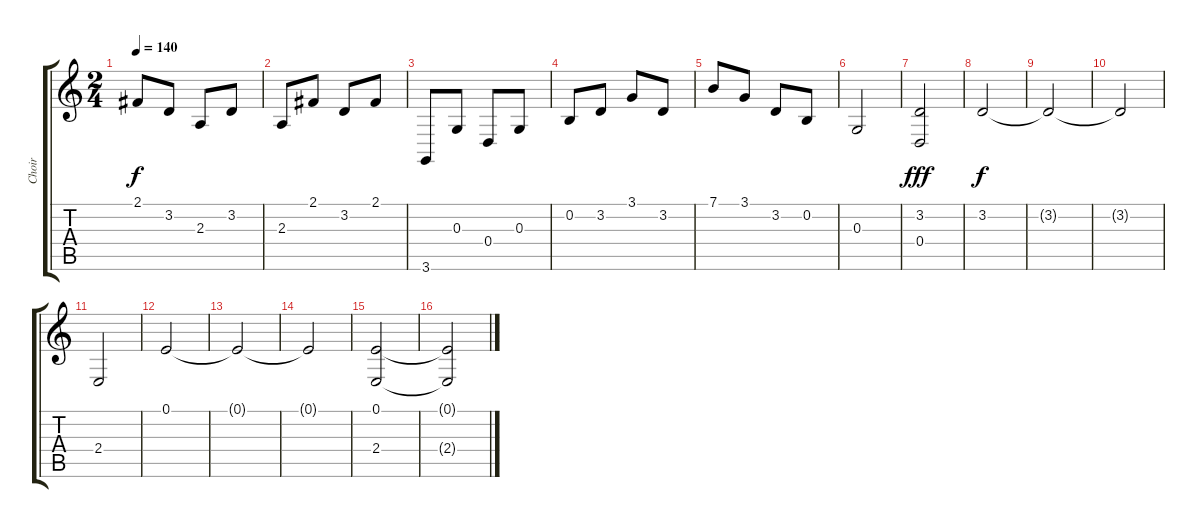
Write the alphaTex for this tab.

\track ("Choir" "Choir") {instrument choiraahs}
\staff {score tabs}
\tuning (E4 B3 G3 D3 A2 E2) {hide}
\ts (2 4)
\tempo 140
\clef g2
\ks c
2.1.8{dy f} 3.2.8 2.3.8 3.2.8 |
2.3.8 2.1.8 3.2.8 2.1.8 |
3.6.8 0.3.8 0.4.8 0.3.8 |
0.2.8 3.2.8 3.1.8 3.2.8 |
7.1.8 3.1.8 3.2.8 0.2.8 |
0.3.2 |
(3.2 0.4).2{dy fff} |
3.2.2{dy f} |
3.2{t}.2 |
3.2{t}.2 |
2.4.2 |
0.1.2 |
0.1{t}.2 |
0.1{t}.2 |
(0.1 2.4).2 |
(0.1{t} 2.4{t}).2
